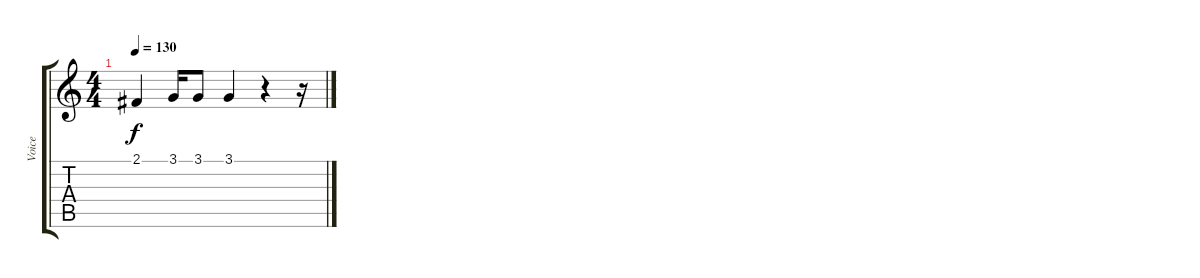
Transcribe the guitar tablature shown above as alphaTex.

\track ("Voice" "Voice") {instrument trumpet}
\staff {score tabs}
\tuning (E4 B3 G3 D3 A2 E2) {hide}
\ts (4 4)
\tempo 130
\clef g2
\ks c
2.1{t}.4{dy f} 3.1.16 3.1.8 3.1.4 r.4 r.16
